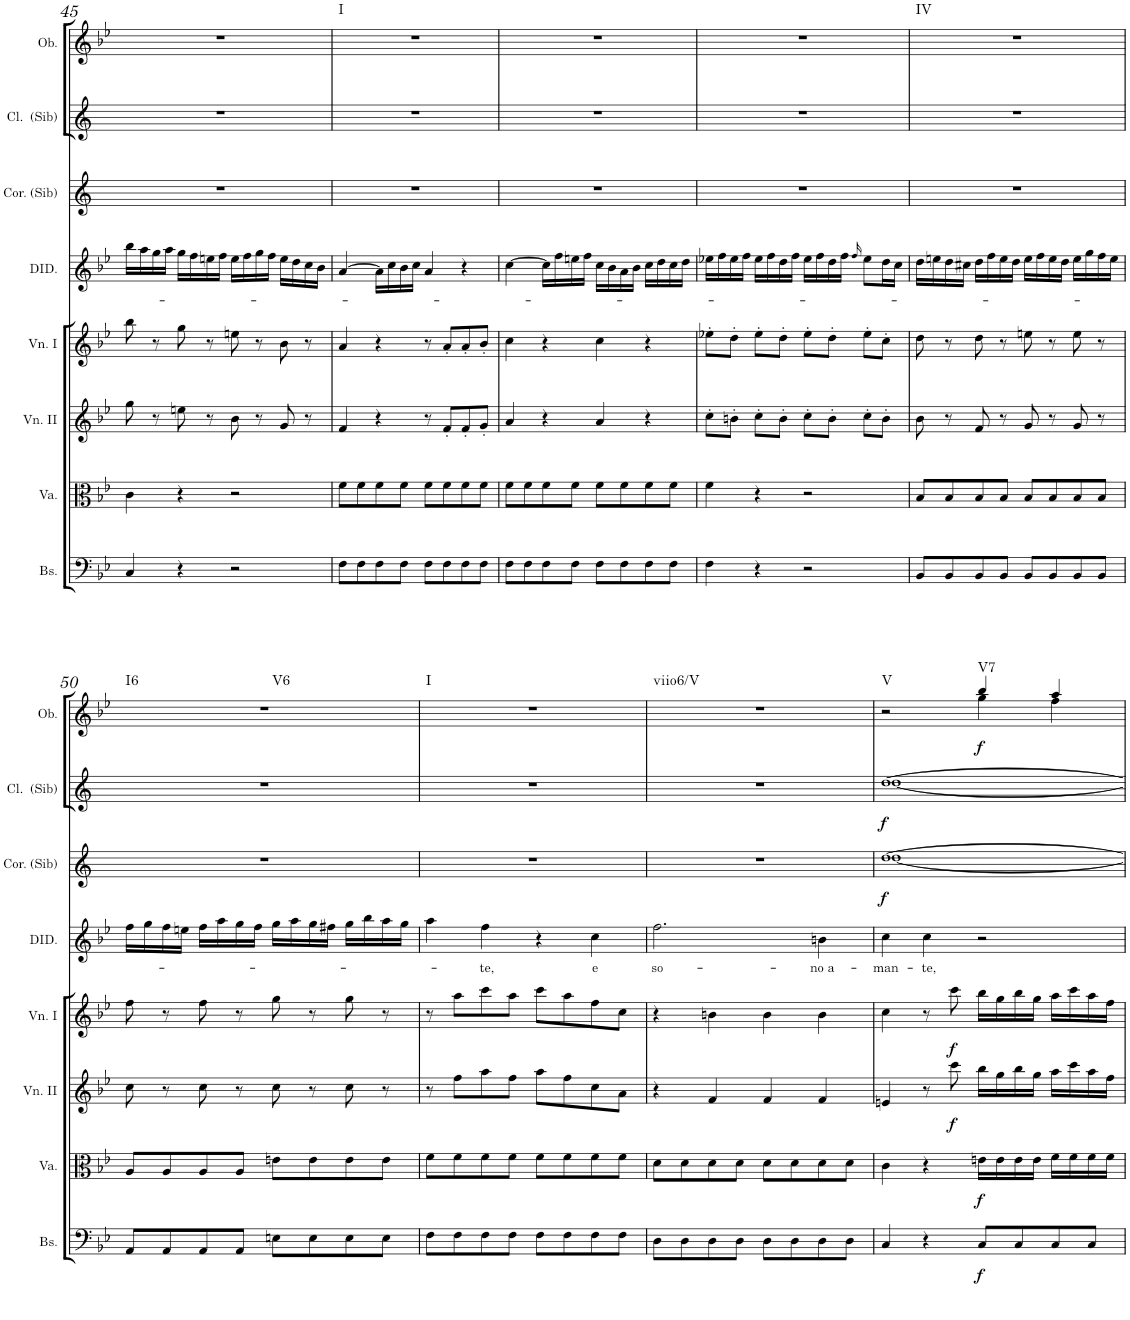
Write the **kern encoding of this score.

**kern	**dynam	**kern	**dynam	**kern	**dynam	**kern	**dynam	**kern	**text	**kern	**dynam	**kern	**dynam	**kern	**dynam	**harte
*part8	*part8	*part7	*part7	*part6	*part6	*part5	*part5	*part4	*part4	*part3	*part3	*part2	*part2	*part1	*part1	*part1
*staff8	*staff8	*staff7	*staff7	*staff6	*staff6	*staff5	*staff5	*staff4	*staff4	*staff3	*staff3	*staff2	*staff2	*staff1	*staff1	*
*I"Basso	*	*I"Viola	*	*I"Violino II	*	*I"Violino I	*	*I"DIDONE	*	*I"Corni in Sib	*	*I"Clarinetti in Sib	*	*I"Oboi	*	*
*I'Bs.	*	*I'Va.	*	*I'Vn. II	*	*I'Vn. I	*	*I'DID.	*	*I'Cor. (Sib)	*	*I'Cl.  (Sib)	*	*I'Ob.	*	*
!!LO:PB:g=z
*clefF4	*	*clefC3	*	*clefG2	*	*clefG2	*	*clefG2	*	*clefG2	*	*clefG2	*	*clefG2	*	*
*	*	*	*	*	*	*	*	*	*	*Trd1c2	*	*Trd1c2	*	*	*	*
*k[b-e-]	*	*k[b-e-]	*	*k[b-e-]	*	*k[b-e-]	*	*k[b-e-]	*	*k[]	*	*k[]	*	*k[b-e-]	*	*
*B-:	*	*B-:	*	*B-:	*	*B-:	*	*B-:	*	*	*	*	*	*B-:	*	*
*M4/4	*	*M4/4	*	*M4/4	*	*M4/4	*	*M4/4	*	*M4/4	*	*M4/4	*	*M4/4	*	*
=45	=45	=45	=45	=45	=45	=45	=45	=45	=45	=45	=45	=45	=45	=45	=45	=45
4C/	.	4c\	.	8gg\	.	8bb-\	.	16bb-\LL	.	1r	.	1r	.	1r	.	.
.	.	.	.	.	.	.	.	16aa\	.	.	.	.	.	.	.	.
.	.	.	.	8r	.	8r	.	16gg\	.	.	.	.	.	.	.	.
.	.	.	.	.	.	.	.	16aa\JJ	.	.	.	.	.	.	.	.
4r	.	4r	.	8een\	.	8gg\	.	16gg\LL	.	.	.	.	.	.	.	.
.	.	.	.	.	.	.	.	16ff\	.	.	.	.	.	.	.	.
.	.	.	.	8r	.	8r	.	16een\	.	.	.	.	.	.	.	.
.	.	.	.	.	.	.	.	16ff\JJ	.	.	.	.	.	.	.	.
2r	.	2r	.	8b-\	.	8een\	.	16ee\LL	.	.	.	.	.	.	.	.
.	.	.	.	.	.	.	.	16ff\	.	.	.	.	.	.	.	.
.	.	.	.	8r	.	8r	.	16gg\	.	.	.	.	.	.	.	.
.	.	.	.	.	.	.	.	16ff\JJ	.	.	.	.	.	.	.	.
.	.	.	.	8g/	.	8b-\	.	16ee\LL	.	.	.	.	.	.	.	.
.	.	.	.	.	.	.	.	16dd\	.	.	.	.	.	.	.	.
.	.	.	.	8r	.	8r	.	16cc\	.	.	.	.	.	.	.	.
.	.	.	.	.	.	.	.	16b-\JJ	.	.	.	.	.	.	.	.
=46	=46	=46	=46	=46	=46	=46	=46	=46	=46	=46	=46	=46	=46	=46	=46	=46
!	!	!	!	!	!	!	!	!	!	!	!	!	!	!	!	!LO:H:kt=I
8F\L	.	8f\L	.	4f/	.	4a/	.	[4a/	.	1r	.	1r	.	1r	.	N
8F\	.	8f\	.	.	.	.	.	.	.	.	.	.	.	.	.	.
8F\	.	8f\	.	4r	.	4r	.	16a\LL]	.	.	.	.	.	.	.	.
.	.	.	.	.	.	.	.	16cc\	.	.	.	.	.	.	.	.
8F\J	.	8f\J	.	.	.	.	.	16b-\	.	.	.	.	.	.	.	.
.	.	.	.	.	.	.	.	16cc\JJ	.	.	.	.	.	.	.	.
8F\L	.	8f\L	.	8r	.	8r	.	4a/	.	.	.	.	.	.	.	.
8F\	.	8f\	.	8f'/L	.	8a'/L	.	.	.	.	.	.	.	.	.	.
8F\	.	8f\	.	8f'/	.	8a'/	.	4r	.	.	.	.	.	.	.	.
8F\J	.	8f\J	.	8g'/J	.	8b-'/J	.	.	.	.	.	.	.	.	.	.
=47	=47	=47	=47	=47	=47	=47	=47	=47	=47	=47	=47	=47	=47	=47	=47	=47
8F\L	.	8f\L	.	4a/	.	4cc\	.	[4cc\	.	1r	.	1r	.	1r	.	.
8F\	.	8f\	.	.	.	.	.	.	.	.	.	.	.	.	.	.
8F\	.	8f\	.	4r	.	4r	.	16cc\LL]	.	.	.	.	.	.	.	.
.	.	.	.	.	.	.	.	16ff\	.	.	.	.	.	.	.	.
8F\J	.	8f\J	.	.	.	.	.	16een\	.	.	.	.	.	.	.	.
.	.	.	.	.	.	.	.	16ff\JJ	.	.	.	.	.	.	.	.
8F\L	.	8f\L	.	4a/	.	4cc\	.	16cc\LL	.	.	.	.	.	.	.	.
.	.	.	.	.	.	.	.	16b-\	.	.	.	.	.	.	.	.
8F\	.	8f\	.	.	.	.	.	16a\	.	.	.	.	.	.	.	.
.	.	.	.	.	.	.	.	16b-\JJ	.	.	.	.	.	.	.	.
8F\	.	8f\	.	4r	.	4r	.	16cc\LL	.	.	.	.	.	.	.	.
.	.	.	.	.	.	.	.	16dd\	.	.	.	.	.	.	.	.
8F\J	.	8f\J	.	.	.	.	.	16cc\	.	.	.	.	.	.	.	.
.	.	.	.	.	.	.	.	16dd\JJ	.	.	.	.	.	.	.	.
=48	=48	=48	=48	=48	=48	=48	=48	=48	=48	=48	=48	=48	=48	=48	=48	=48
4F\	.	4f\	.	8cc'\L	.	8ee-X'\L	.	16ee-X\LL	.	1r	.	1r	.	1r	.	.
.	.	.	.	.	.	.	.	16ff\	.	.	.	.	.	.	.	.
.	.	.	.	8bn'\J	.	8dd'\J	.	16ee-\	.	.	.	.	.	.	.	.
.	.	.	.	.	.	.	.	16ff\JJ	.	.	.	.	.	.	.	.
4r	.	4r	.	8cc'\L	.	8ee-'\L	.	16ee-\LL	.	.	.	.	.	.	.	.
.	.	.	.	.	.	.	.	16ff\	.	.	.	.	.	.	.	.
.	.	.	.	8b'\J	.	8dd'\J	.	16dd\	.	.	.	.	.	.	.	.
.	.	.	.	.	.	.	.	16ff\JJ	.	.	.	.	.	.	.	.
2r	.	2r	.	8cc'\L	.	8ee-'\L	.	16ee-\LL	.	.	.	.	.	.	.	.
.	.	.	.	.	.	.	.	16ff\	.	.	.	.	.	.	.	.
.	.	.	.	8b'\J	.	8dd'\J	.	16dd\	.	.	.	.	.	.	.	.
.	.	.	.	.	.	.	.	16ff\JJ	.	.	.	.	.	.	.	.
.	.	.	.	.	.	.	.	16qff/	.	.	.	.	.	.	.	.
.	.	.	.	8cc'\L	.	8ee-'\L	.	8ee-\L	.	.	.	.	.	.	.	.
.	.	.	.	8b'\J	.	8cc'\J	.	16dd\L	.	.	.	.	.	.	.	.
.	.	.	.	.	.	.	.	16cc\JJ	.	.	.	.	.	.	.	.
=49	=49	=49	=49	=49	=49	=49	=49	=49	=49	=49	=49	=49	=49	=49	=49	=49
!	!	!	!	!	!	!	!	!	!	!	!	!	!	!	!	!LO:H:kt=IV
8BB-/L	.	8B-/L	.	8b-\	.	8dd\	.	16dd\LL	.	1r	.	1r	.	1r	.	N
.	.	.	.	.	.	.	.	16een\	.	.	.	.	.	.	.	.
8BB-/	.	8B-/	.	8r	.	8r	.	16dd\	.	.	.	.	.	.	.	.
.	.	.	.	.	.	.	.	16cc#X\JJ	.	.	.	.	.	.	.	.
8BB-/	.	8B-/	.	8f/	.	8dd\	.	16dd\LL	.	.	.	.	.	.	.	.
.	.	.	.	.	.	.	.	16ff\	.	.	.	.	.	.	.	.
8BB-/J	.	8B-/J	.	8r	.	8r	.	16ee\	.	.	.	.	.	.	.	.
.	.	.	.	.	.	.	.	16dd\JJ	.	.	.	.	.	.	.	.
8BB-/L	.	8B-/L	.	8g/	.	8een\	.	16ee\LL	.	.	.	.	.	.	.	.
.	.	.	.	.	.	.	.	16ff\	.	.	.	.	.	.	.	.
8BB-/	.	8B-/	.	8r	.	8r	.	16ee\	.	.	.	.	.	.	.	.
.	.	.	.	.	.	.	.	16dd\JJ	.	.	.	.	.	.	.	.
8BB-/	.	8B-/	.	8g/	.	8ee\	.	16ee\LL	.	.	.	.	.	.	.	.
.	.	.	.	.	.	.	.	16gg\	.	.	.	.	.	.	.	.
8BB-/J	.	8B-/J	.	8r	.	8r	.	16ff\	.	.	.	.	.	.	.	.
.	.	.	.	.	.	.	.	16ee\JJ	.	.	.	.	.	.	.	.
!!LO:LB:g=z
=50	=50	=50	=50	=50	=50	=50	=50	=50	=50	=50	=50	=50	=50	=50	=50	=50
!	!	!	!	!	!	!	!	!	!	!	!	!	!	!	!	!LO:H:n=1:kt=I6
!	!	!	!	!	!	!	!	!	!	!	!	!	!	!	!	!LO:H:n=2:kt=V6
8AA/L	.	8A/L	.	8cc\	.	8ff\	.	16ff\LL	.	1r	.	1r	.	1r	.	N N
.	.	.	.	.	.	.	.	16gg\	.	.	.	.	.	.	.	.
8AA/	.	8A/	.	8r	.	8r	.	16ff\	.	.	.	.	.	.	.	.
.	.	.	.	.	.	.	.	16een\JJ	.	.	.	.	.	.	.	.
8AA/	.	8A/	.	8cc\	.	8ff\	.	16ff\LL	.	.	.	.	.	.	.	.
.	.	.	.	.	.	.	.	16aa\	.	.	.	.	.	.	.	.
8AA/J	.	8A/J	.	8r	.	8r	.	16gg\	.	.	.	.	.	.	.	.
.	.	.	.	.	.	.	.	16ff\JJ	.	.	.	.	.	.	.	.
8En\L	.	8en\L	.	8cc\	.	8gg\	.	16gg\LL	.	.	.	.	.	.	.	.
.	.	.	.	.	.	.	.	16aa\	.	.	.	.	.	.	.	.
8E\	.	8e\	.	8r	.	8r	.	16gg\	.	.	.	.	.	.	.	.
.	.	.	.	.	.	.	.	16ff#X\JJ	.	.	.	.	.	.	.	.
8E\	.	8e\	.	8cc\	.	8gg\	.	16gg\LL	.	.	.	.	.	.	.	.
.	.	.	.	.	.	.	.	16bb-\	.	.	.	.	.	.	.	.
8E\J	.	8e\J	.	8r	.	8r	.	16aa\	.	.	.	.	.	.	.	.
.	.	.	.	.	.	.	.	16gg\JJ	.	.	.	.	.	.	.	.
=51	=51	=51	=51	=51	=51	=51	=51	=51	=51	=51	=51	=51	=51	=51	=51	=51
!	!	!	!	!	!	!	!	!	!	!	!	!	!	!	!	!LO:H:kt=I
8F\L	.	8f\L	.	8r	.	8r	.	4aa\	.	1r	.	1r	.	1r	.	N
8F\	.	8f\	.	8ff\L	.	8aa\L	.	.	.	.	.	.	.	.	.	.
!	!	!	!	!	!	!	!	!	!LO:LY:b	!	!	!	!	!	!	!
8F\	.	8f\	.	8aa\	.	8ccc\	.	4ff\	te,	.	.	.	.	.	.	.
8F\J	.	8f\J	.	8ff\J	.	8aa\J	.	.	.	.	.	.	.	.	.	.
8F\L	.	8f\L	.	8aa\L	.	8ccc\L	.	4r	.	.	.	.	.	.	.	.
8F\	.	8f\	.	8ff\	.	8aa\	.	.	.	.	.	.	.	.	.	.
!	!	!	!	!	!	!	!	!	!LO:LY:b	!	!	!	!	!	!	!
8F\	.	8f\	.	8cc\	.	8ff\	.	4cc\	e	.	.	.	.	.	.	.
8F\J	.	8f\J	.	8a\J	.	8cc\J	.	.	.	.	.	.	.	.	.	.
=52	=52	=52	=52	=52	=52	=52	=52	=52	=52	=52	=52	=52	=52	=52	=52	=52
!	!	!	!	!	!	!	!	!	!LO:LY:b	!	!	!	!	!	!	!LO:H:kt=viio6/V
8D\L	.	8d\L	.	4r	.	4r	.	2.ff\	so-	1r	.	1r	.	1r	.	N
8D\	.	8d\	.	.	.	.	.	.	.	.	.	.	.	.	.	.
8D\	.	8d\	.	4f/	.	4bn\	.	.	.	.	.	.	.	.	.	.
8D\J	.	8d\J	.	.	.	.	.	.	.	.	.	.	.	.	.	.
8D\L	.	8d\L	.	4f/	.	4b\	.	.	.	.	.	.	.	.	.	.
8D\	.	8d\	.	.	.	.	.	.	.	.	.	.	.	.	.	.
!	!	!	!	!	!	!	!	!	!LO:LY:b	!	!	!	!	!	!	!
8D\	.	8d\	.	4f/	.	4b\	.	4bn\	no a-	.	.	.	.	.	.	.
8D\J	.	8d\J	.	.	.	.	.	.	.	.	.	.	.	.	.	.
=53	=53	=53	=53	=53	=53	=53	=53	=53	=53	=53	=53	=53	=53	=53	=53	=53
!	!	!	!	!	!	!	!	!	!LO:LY:b	!	!LO:DY:b	!	!LO:DY:b	!	!	!LO:H:kt=V
*	*	*	*	*	*	*	*	*	*	*^	*	*^	*	*^	*	*
4C/	.	4c\	.	4en/	.	4cc\	.	4cc\	-man-	[>1dd	[<1dd	f	[>1dd	[<1dd	f	2r	2ryy	.	N
!	!	!	!	!	!	!	!	!	!LO:LY:b	!	!	!	!	!	!	!	!	!	!
4r	.	4r	.	8r	.	8r	.	4cc\	-te,	.	.	.	.	.	.	.	.	.	.
!	!	!	!	!	!LO:DY:b	!	!LO:DY:b	!	!	!	!	!	!	!	!	!	!	!	!
.	.	.	.	8ccc\	f	8ccc\	f	.	.	.	.	.	.	.	.	.	.	.	.
!	!LO:DY:b	!	!LO:DY:b	!	!	!	!	!	!	!	!	!	!	!	!	!	!	!LO:DY:b	!LO:H:kt=V7
8C/L	f	16en\LL	f	16bb-\LL	.	16bb-\LL	.	2r	.	.	.	.	.	.	.	4bb-/	4gg\	f	N
.	.	16e\	.	16gg\	.	16gg\	.	.	.	.	.	.	.	.	.	.	.	.	.
8C/	.	16e\	.	16bb-\	.	16bb-\	.	.	.	.	.	.	.	.	.	.	.	.	.
.	.	16e\JJ	.	16gg\JJ	.	16gg\JJ	.	.	.	.	.	.	.	.	.	.	.	.	.
8C/	.	16f\LL	.	16aa\LL	.	16aa\LL	.	.	.	.	.	.	.	.	.	4aa/	4ff\	.	.
.	.	16f\	.	16ccc\	.	16ccc\	.	.	.	.	.	.	.	.	.	.	.	.	.
8C/J	.	16f\	.	16aa\	.	16aa\	.	.	.	.	.	.	.	.	.	.	.	.	.
.	.	16f\JJ	.	16ff\JJ	.	16ff\JJ	.	.	.	.	.	.	.	.	.	.	.	.	.
*	*	*	*	*	*	*	*	*	*	*v	*v	*	*	*	*	*v	*v	*	*
*	*	*	*	*	*	*	*	*	*	*	*	*v	*v	*	*	*	*
=	=	=	=	=	=	=	=	=	=	=	=	=	=	=	=	=
*-	*-	*-	*-	*-	*-	*-	*-	*-	*-	*-	*-	*-	*-	*-	*-	*-
